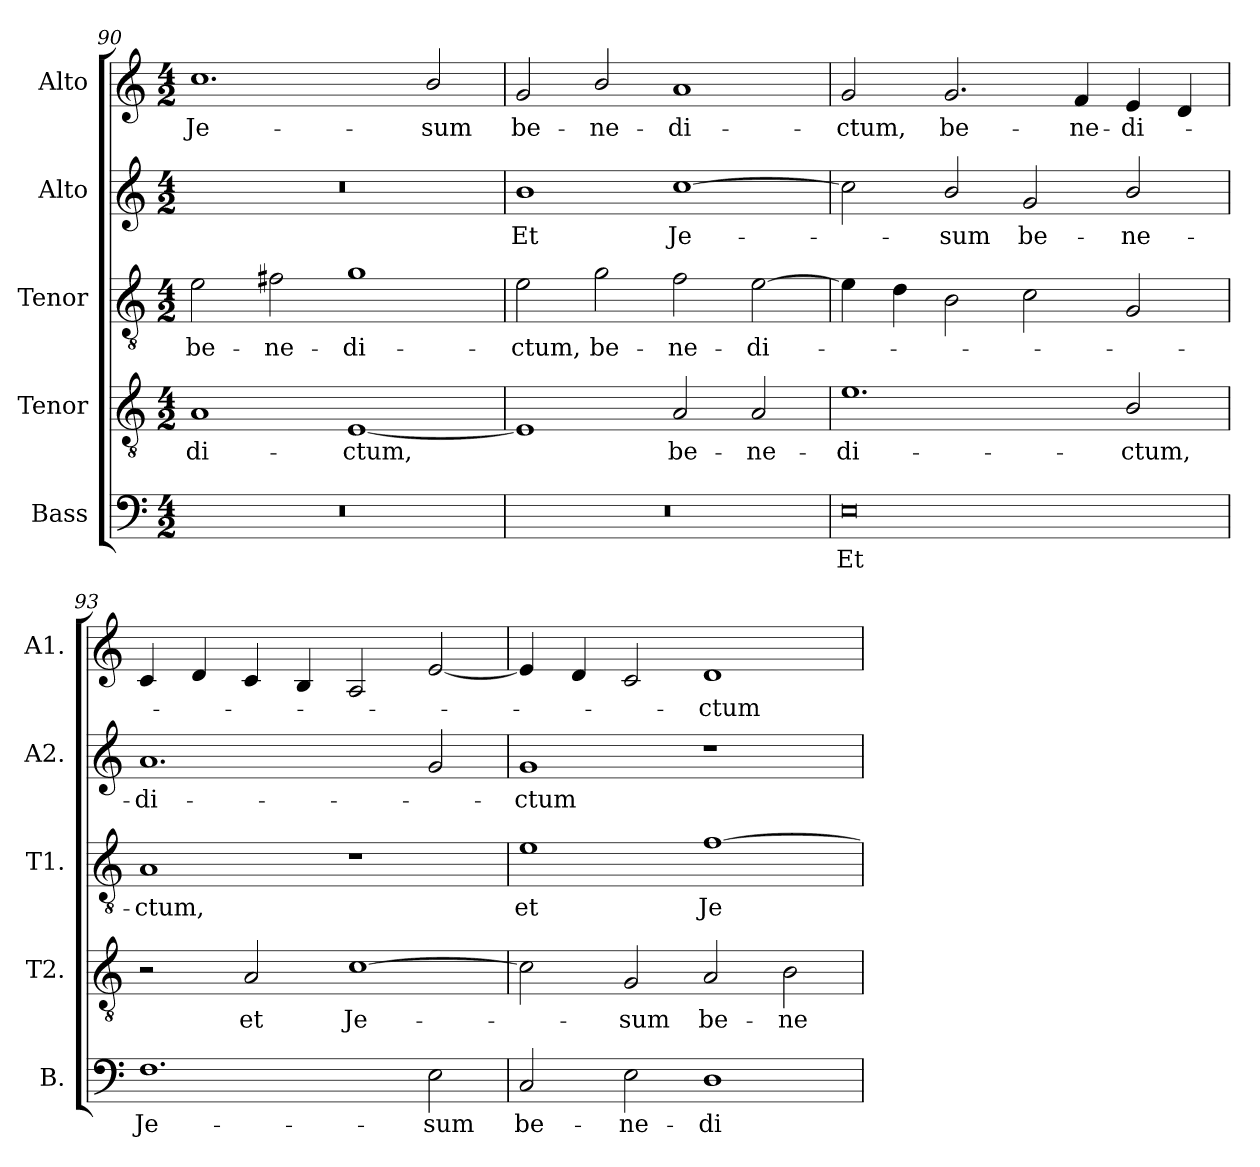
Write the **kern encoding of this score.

**kern	**text	**kern	**text	**kern	**text	**kern	**text	**kern	**text
*part5	*part5	*part4	*part4	*part3	*part3	*part2	*part2	*part1	*part1
*staff5	*staff5	*staff4	*staff4	*staff3	*staff3	*staff2	*staff2	*staff1	*staff1
*I"Bass	*	*I"Tenor	*	*I"Tenor	*	*I"Alto	*	*I"Alto	*
*I'B.	*	*I'T2.	*	*I'T1.	*	*I'A2.	*	*I'A1.	*
*clefF4	*	*clefGv2	*	*clefGv2	*	*clefG2	*	*clefG2	*
*	*	*ITrd7c12	*	*ITrd7c12	*	*	*	*	*
*k[]	*	*k[]	*	*k[]	*	*k[]	*	*k[]	*
*C:	*	*C:	*	*C:	*	*C:	*	*C:	*
*M4/2	*	*M4/2	*	*M4/2	*	*M4/2	*	*M4/2	*
=90	=90	=90	=90	=90	=90	=90	=90	=90	=90
!LO:N:vis=1	!	!	!	!	!	!	!	!	!
!	!	!	!LO:LY:b:color=#000000	!	!	!	!	!	!
!	!	!	!	!	!LO:LY:b:color=#000000	!LO:N:vis=1	!	!	!
!	!	!	!	!	!	!	!	!	!LO:LY:b:color=#000000
0r	.	1AAi	-di-	2Ei\	be-	0r	.	1.cci	Je-
!	!	!	!	!	!LO:LY:b:color=#000000	!	!	!	!
.	.	.	.	2F#Xi\	-ne-	.	.	.	.
!	!	!	!LO:LY:b:color=#000000	!	!	!	!	!	!
!	!	!	!	!	!LO:LY:b:color=#000000	!	!	!	!
.	.	[1EEi	-ctum,	1Gi	-di-	.	.	.	.
!	!	!	!	!	!	!	!	!	!LO:LY:b:color=#000000
.	.	.	.	.	.	.	.	2bi/	-sum
=91	=91	=91	=91	=91	=91	=91	=91	=91	=91
!LO:N:vis=1	!	!	!	!	!	!	!	!	!
!	!	!	!	!	!LO:LY:b:color=#000000	!	!	!	!
!	!	!	!	!	!	!	!LO:LY:b:color=#000000	!	!
!	!	!	!	!	!	!	!	!	!LO:LY:b:color=#000000
0r	.	1EEi]	.	2Ei\	-ctum,	1bi	Et	2gi/	be-
!	!	!	!	!	!LO:LY:b:color=#000000	!	!	!	!
!	!	!	!	!	!	!	!	!	!LO:LY:b:color=#000000
.	.	.	.	2Gi\	be-	.	.	2bi/	-ne-
!	!	!	!LO:LY:b:color=#000000	!	!	!	!	!	!
!	!	!	!	!	!LO:LY:b:color=#000000	!	!	!	!
!	!	!	!	!	!	!	!LO:LY:b:color=#000000	!	!
!	!	!	!	!	!	!	!	!	!LO:LY:b:color=#000000
.	.	2AAi/	be-	2Fi\	-ne-	[1cci	Je-	1ai	-di-
!	!	!	!LO:LY:b:color=#000000	!	!	!	!	!	!
!	!	!	!	!	!LO:LY:b:color=#000000	!	!	!	!
.	.	2AAi/	-ne-	[2Ei\	-di-	.	.	.	.
=92	=92	=92	=92	=92	=92	=92	=92	=92	=92
!	!LO:LY:b:color=#000000	!	!	!	!	!	!	!	!
!	!	!	!LO:LY:b:color=#000000	!	!	!	!	!	!
!	!	!	!	!	!	!	!	!	!LO:LY:b:color=#000000
0Ei	Et	1.Ei	-di-	4Ei\]	.	2cci\]	.	2gi/	-ctum,
.	.	.	.	4Di\	.	.	.	.	.
!	!	!	!	!	!	!	!LO:LY:b:color=#000000	!	!
!	!	!	!	!	!	!	!	!	!LO:LY:b:color=#000000
.	.	.	.	2BBi\	.	2bi/	-sum	2.gi/	be-
!	!	!	!	!	!	!	!LO:LY:b:color=#000000	!	!
.	.	.	.	2Ci\	.	2gi/	be-	.	.
!	!	!	!	!	!	!	!	!	!LO:LY:b:color=#000000
.	.	.	.	.	.	.	.	4fi/	-ne-
!	!	!	!LO:LY:b:color=#000000	!	!	!	!	!	!
!	!	!	!	!	!	!	!LO:LY:b:color=#000000	!	!
!	!	!	!	!	!	!	!	!	!LO:LY:b:color=#000000
.	.	2BBi/	-ctum,	2GGi/	.	2bi/	-ne-	4ei/	-di-
.	.	.	.	.	.	.	.	4di/	.
!!LO:PB:g=z
=93	=93	=93	=93	=93	=93	=93	=93	=93	=93
!	!LO:LY:b:color=#000000	!	!	!	!	!	!	!	!
!	!	!	!	!	!LO:LY:b:color=#000000	!	!	!	!
!	!	!	!	!	!	!	!LO:LY:b:color=#000000	!	!
1.Fi	Je-	2r	.	1AAi	-ctum,	1.ai	-di-	4ci/	.
.	.	.	.	.	.	.	.	4di/	.
!	!	!	!LO:LY:b:color=#000000	!	!	!	!	!	!
.	.	2AAi/	et	.	.	.	.	4ci/	.
.	.	.	.	.	.	.	.	4Bi/	.
!	!	!	!LO:LY:b:color=#000000	!	!	!	!	!	!
.	.	[1Ci	Je-	1r	.	.	.	2Ai/	.
!	!LO:LY:b:color=#000000	!	!	!	!	!	!	!	!
2Ei\	-sum	.	.	.	.	2gi/	.	[2ei/	.
=94	=94	=94	=94	=94	=94	=94	=94	=94	=94
!	!LO:LY:b:color=#000000	!	!	!	!	!	!	!	!
!	!	!	!	!	!LO:LY:b:color=#000000	!	!	!	!
!	!	!	!	!	!	!	!LO:LY:b:color=#000000	!	!
2Ci/	be-	2Ci\]	.	1Ei	et	1gi	-ctum	4ei/]	.
.	.	.	.	.	.	.	.	4di/	.
!	!LO:LY:b:color=#000000	!	!	!	!	!	!	!	!
!	!	!	!LO:LY:b:color=#000000	!	!	!	!	!	!
2Ei\	-ne-	2GGi/	-sum	.	.	.	.	2ci/	.
!	!LO:LY:b:color=#000000	!	!	!	!	!	!	!	!
!	!	!	!LO:LY:b:color=#000000	!	!	!	!	!	!
!	!	!	!	!	!LO:LY:b:color=#000000	!	!	!	!
!	!	!	!	!	!	!	!	!	!LO:LY:b:color=#000000
1Di	-di-	2AAi/	be-	[1Fi	Je-	1r	.	1di	-ctum
!	!	!	!LO:LY:b:color=#000000	!	!	!	!	!	!
.	.	2BBi\	-ne-	.	.	.	.	.	.
=	=	=	=	=	=	=	=	=	=
*-	*-	*-	*-	*-	*-	*-	*-	*-	*-
